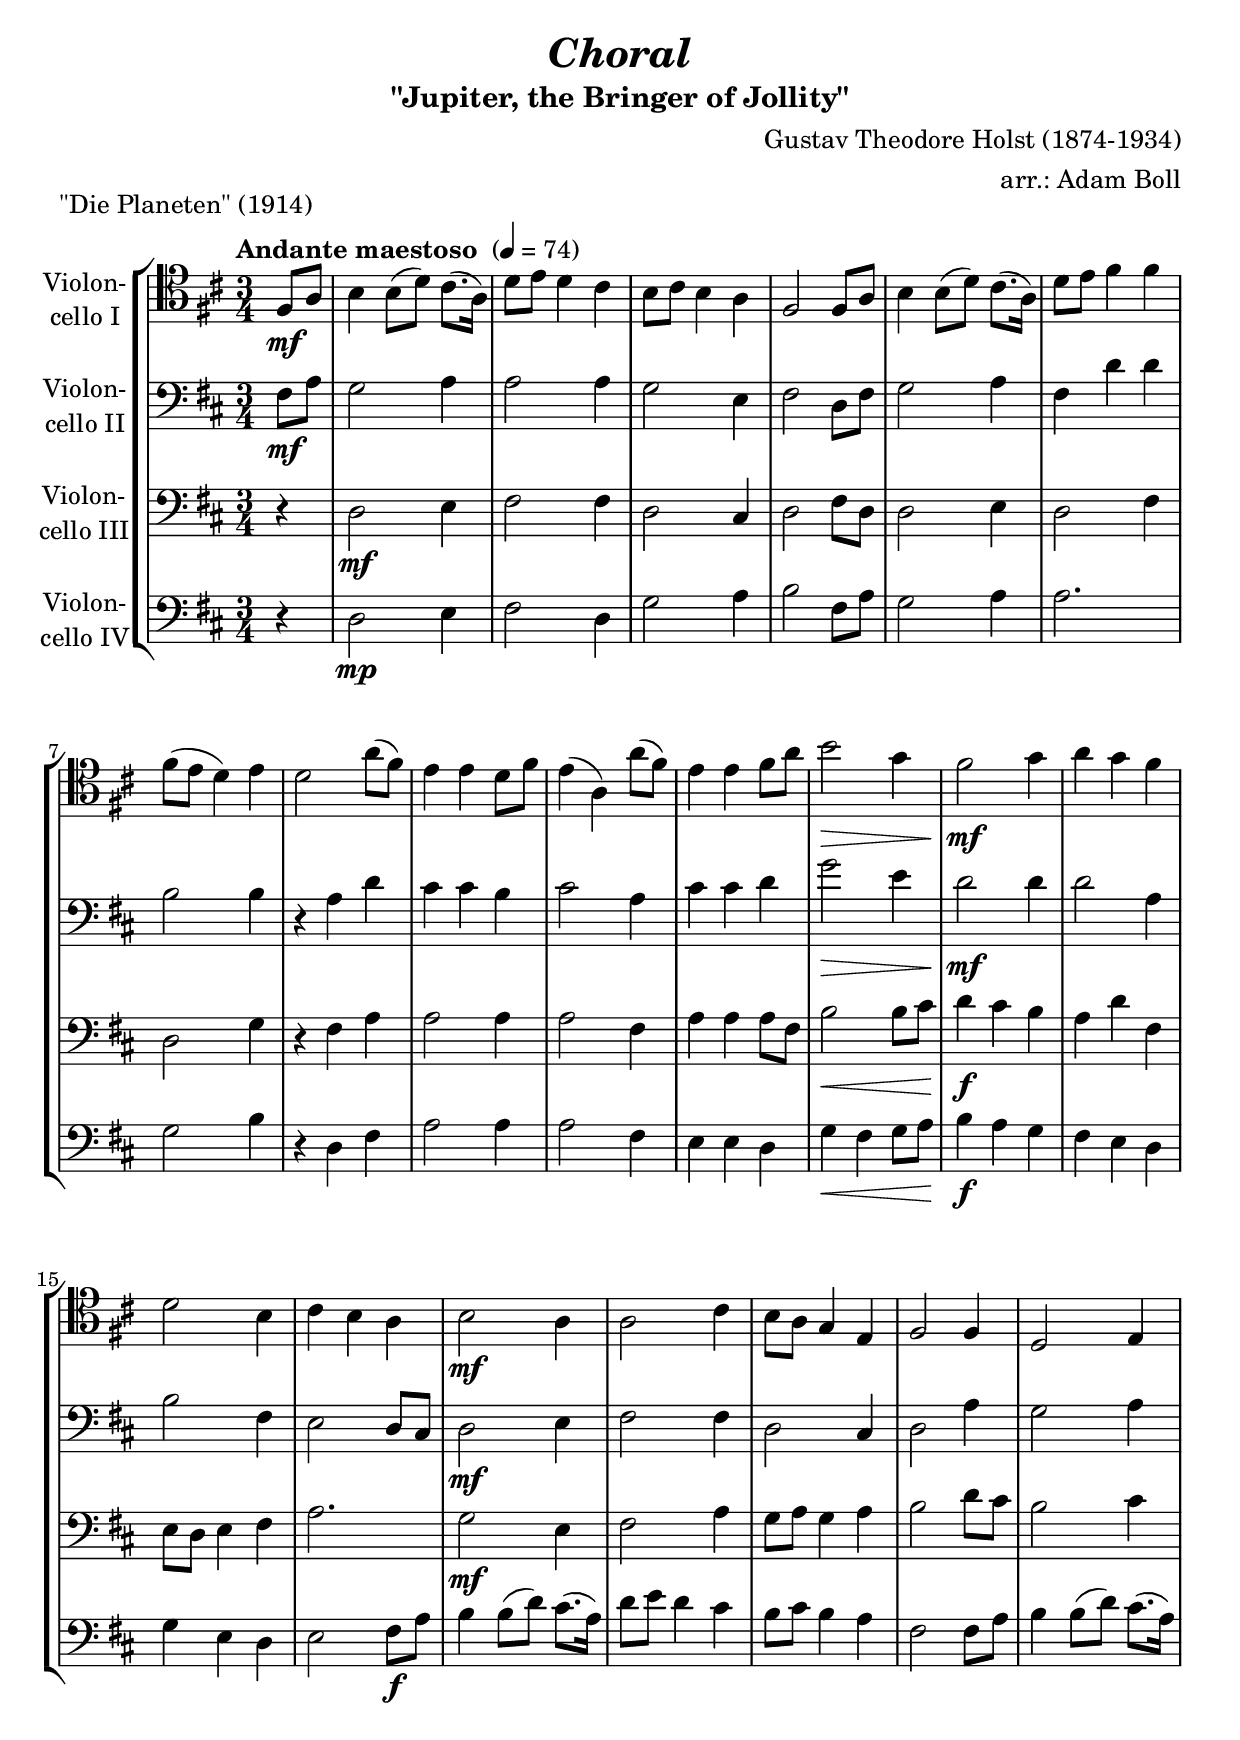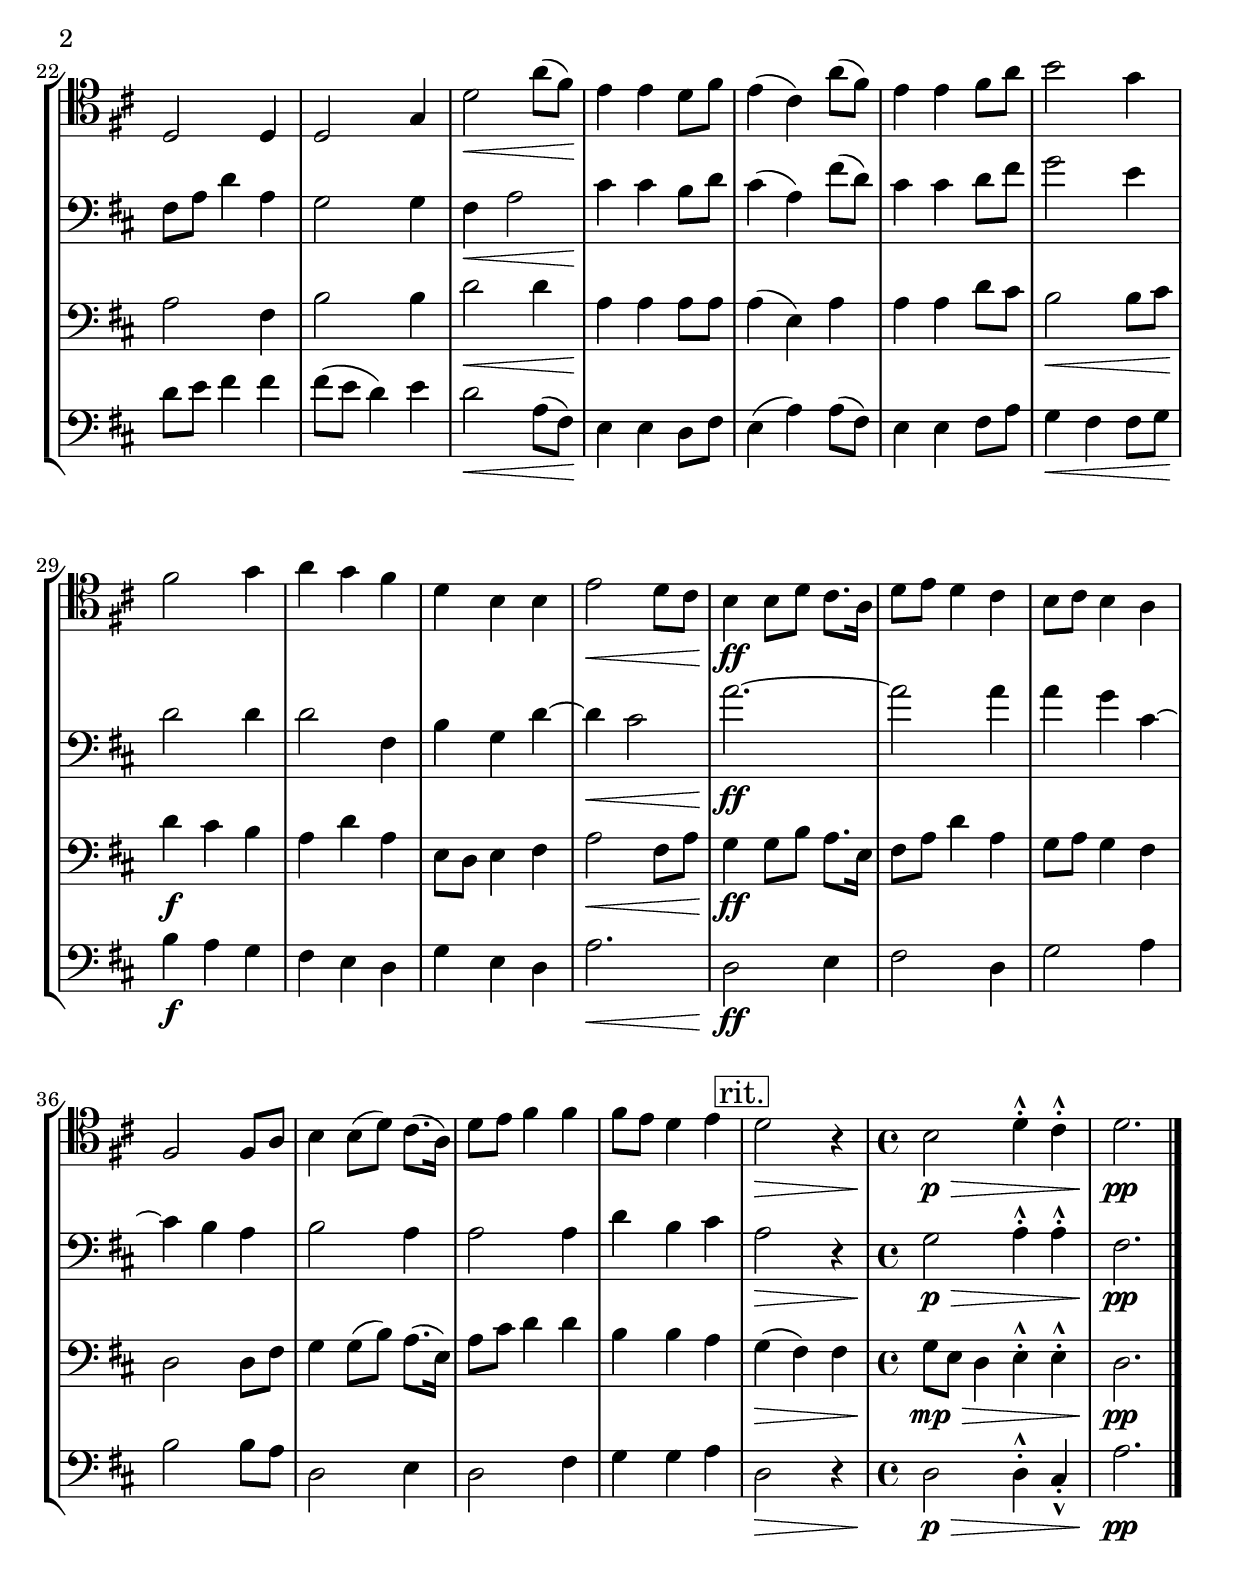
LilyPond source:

\version "2.18.2"
\include "deutsch.ly"
  
#(set-global-staff-size 22.25)

\header {
  title     = \markup \bold \italic "Choral"
  subtitle  = "\"Jupiter, the Bringer of Jollity\""
  composer  = "Gustav Theodore Holst (1874-1934)"
  arranger  = "arr.: Adam Boll"
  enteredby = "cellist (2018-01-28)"
  piece     = "\"Die Planeten\" (1914)"
}

voiceconsts = {
  \key b \major
  \time 3/4
  \clef "bass"
%  \numericTimeSignature
  \compressFullBarRests
  % Set default beaming for all staves
 \set Timing.beamExceptions = #'()
 \set Timing.baseMoment     = #(ly:make-moment 1 4)
 \set Timing.beatStructure  = #'(1 1 1)
  \tempo "Andante maestoso " 4=74
}

micl = "clarinet"
mifl = "flute"
miob = "oboe"
mifh = "french horn"
misx = "tenor sax"
mist = "string ensemble 1"
miba = "cello"

rit  = \mark \markup \box "rit."

va = \relative c {
  \voiceconsts
  \clef "tenor"
  
  \partial 4 d8\mf f
  g4 g8( b) a8.( f16)
  b8 c b4 a
  g8 a g4 f
  d2 d8 f
  g4 g8( b) a8.( f16)
  b8 c d4 d
  d8( c b4) c

  b2 f'8( d)
  c4 c b8 d
  c4( f,) f'8( d)
  c4 c d8 f
  g2\>
  es4
  d2\!\mf es4
  f es d
  b2 g4
  a g f
  g2\mf f4

  f2 a4
  g8 f es4 c
  d2 d4
  b2 c4
  b2 b4
  b2 es4
  b'2\< f'8( d)
  c4\! c b8 d
  c4( a) f'8( d)
  c4 c d8 f

  g2 es4
  d2 es4
  f es d
  b g g
  c2\< b8 a
  g4\!\ff g8 b a8. f16
  b8 c b4 a
  g8 a g4 f
  d2 d8 f

  g4 g8( b) a8.( f16)
  b8 c d4 d
  d8 c b4 c \rit
  b2\> r4 \time 4/4
  g2\!\p\> b4-.-^ a-.-^
  b2.\!\pp \bar "|."
}

vb = \relative c {
  \voiceconsts

  \partial 4 d8\mf f
  es2 f4
  f2 f4
  es2 c4
  d2 b8 d
  es2 f4
  d b' b
  g2 g4
  r f b
  a a g
  a2 f4

  a a b
  es2\> c4
  b2\!\mf b4
  b2 f4
  g2 d4
  c2 b8 a
  b2\mf c4
  d2 d4
  b2 a4
  b2 f'4
  es2 f4
  d8 f b4 f

  es2 es4
  d\< f2
  a4\! a g8 b
  a4( f) d'8( b)
  a4 a b8 d
  es2 c4
  b2 b4
  b2 d,4
  g es b'~
  b\< a2
  f'2.~\!\ff

  f2 f4
  f es a,~
  a g f
  g2 f4
  f2 f4
  b g a \rit
  f2\> r4 \time 4/4
  es2\!\p\> f4-.-^ f-.-^
  d2.\!\pp \bar "|."
}

vc = \relative c {
  \voiceconsts

  \partial 4 r4
  b2\mf c4
  d2 d4
  b2 a4
  b2 d8 b
  b2 c4
  b2 d4
  b2 es4
  r d f
  f2 f4
  f2 d4
  f f f8 d

  g2\< g8 a
  b4\!\f a g
  f b d,
  c8 b c4 d
  f2.
  es2\mf c4
  d2 f4
  es8 f es4 f
  g2 b8 a
  g2 a4
  f2 d4

  g2 g4
  b2\< b4
  f\! f f8 f
  f4( c) f
  f f b8 a
  g2\< g8 a
  b4\!\f a g
  f b f
  c8 b c4 d
  f2\< d8 f

  es4\!\ff es8 g f8. c16
  d8 f b4 f
  es8 f es4 d
  b2 b8 d
  es4 es8( g) f8.( c16)
  f8 a b4 b
  g g f \rit
  es(\> d) d \time 4/4
  es8\!\mp\> c b4 c-.-^ c-.-^
  b2.\!\pp \bar "|."
}

vd = \relative c {
  \voiceconsts

  \partial 4 r4
  b2\mp c4
  d2 b4
  es2 f4
  g2 d8 f
  es2 f4
  f2.
  es2 g4
  r b, d
  f2 f4
  f2 d4
  c c b

  es\< d es8 f
  g4\!\f f es
  d c b
  es c b
  c2 d8\f f
  g4 g8( b) a8.( f16)
  b8 c b4 a
  g8 a g4 f
  d2 d8 f

  g4 g8( b) a8.( f16)
  b8 c d4 d
  d8( c b4) c
  b2\< f8( d)
  c4\! c b8 d
  c4( f) f8( d)
  c4 c d8 f
  es4\< d d8 es

  g4\!\f f es
  d c b
  es c b
  f'2.\<
  b,2\!\ff c4
  d2 b4
  es2 f4
  g2 g8 f
  b,2 c4
  b2 d4
  es es f \rit
  b,2\> r4 \time 4/4

  b2\!\p\> b4-.-^ a-.-^
  f'2.\!\pp \bar "|."
}


music = \new StaffGroup <<
      \new Staff {
	\set Staff.midiInstrument = \miba
	\set Staff.instrumentName = \markup \center-column { "Violon-" "cello I" }
	\transpose b d' { \va }
      }

      \new Staff {
	\set Staff.midiInstrument = \miba
	\set Staff.instrumentName = \markup \center-column { "Violon-" "cello II" }
	\transpose b d' { \vb }
      }

      \new Staff {
	\set Staff.midiInstrument = \miba
	\set Staff.instrumentName = \markup \center-column { "Violon-" "cello III" }
	\transpose b d' { \vc }
      }

      \new Staff {
	\set Staff.midiInstrument = \miba
	\set Staff.instrumentName = \markup \center-column { "Violon-" "cello IV" }
	\transpose b d' { \vd }
      }
>>

\book {
  \score {
    \music
    \layout {}
  }

  \score {
    \unfoldRepeats \music

    \midi {
      \context {
        \Score
      }
    }
  }
}
